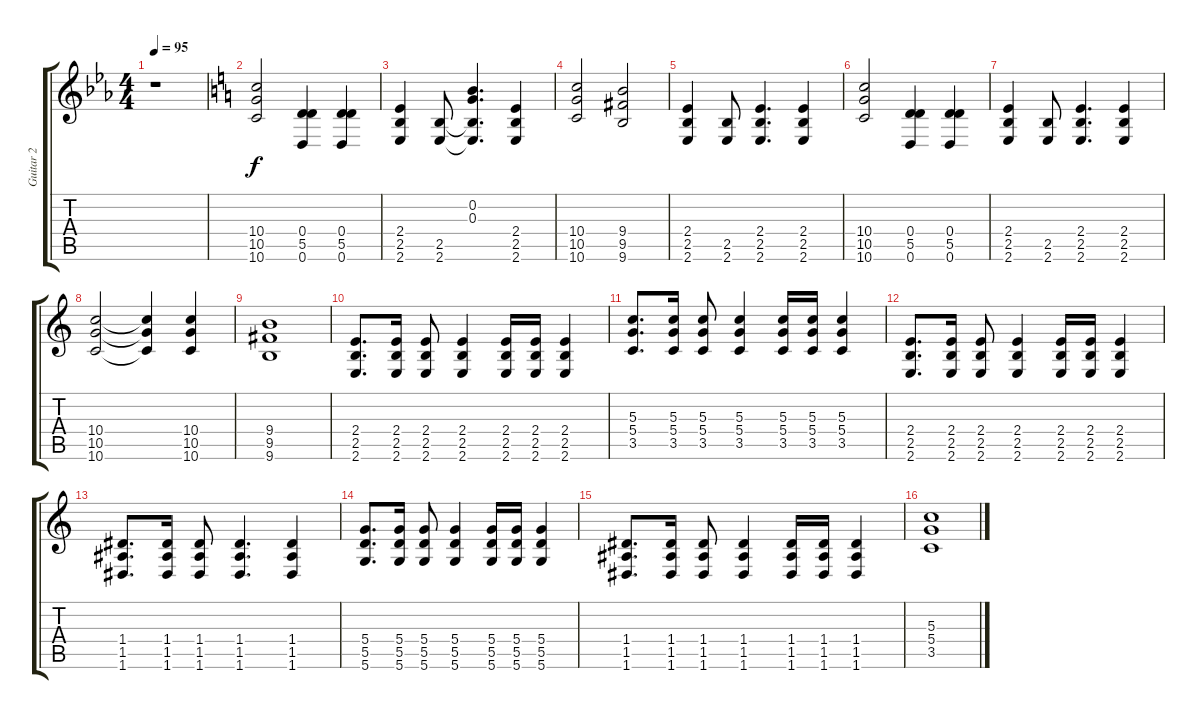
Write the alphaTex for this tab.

\track ("Guitar 2" "Guitar 2") {instrument distortionguitar}
\staff {score tabs}
\tuning (E4 B3 G3 D3 A2 D2) {hide}
\ts (4 4)
\tempo 95
\clef g2
\ks eb
r.1{dy f} |
\ks c
(10.4 10.5 10.6).2 (0.4 5.5 0.6).4 (0.4 5.5 0.6).4 |
(2.4 2.5 2.6).4 (2.5 2.6).8 (0.2 0.3 2.5{t} 2.6{t}).4{d} (2.4 2.5 2.6).4 |
(10.4 10.5 10.6).2 (9.4 9.5 9.6).2 |
(2.4 2.5 2.6).4 (2.5 2.6).8 (2.4 2.5 2.6).4{d} (2.4 2.5 2.6).4 |
(10.4 10.5 10.6).2 (0.4 5.5 0.6).4 (0.4 5.5 0.6).4 |
(2.4 2.5 2.6).4 (2.5 2.6).8 (2.4 2.5 2.6).4{d} (2.4 2.5 2.6).4 |
(10.4 10.5 10.6).2 (10.4{t} 10.5{t} 10.6{t}).4 (10.4 10.5 10.6).4 |
(9.4 9.5 9.6).1 |
(2.4 2.5 2.6).8{d} (2.4 2.5 2.6).16 (2.4 2.5 2.6).8 (2.4 2.5 2.6).4 (2.4 2.5 2.6).16 (2.4 2.5 2.6).16 (2.4 2.5 2.6).4 |
(5.3 5.4 3.5).8{d} (5.3 5.4 3.5).16 (5.3 5.4 3.5).8 (5.3 5.4 3.5).4 (5.3 5.4 3.5).16 (5.3 5.4 3.5).16 (5.3 5.4 3.5).4 |
(2.4 2.5 2.6).8{d} (2.4 2.5 2.6).16 (2.4 2.5 2.6).8 (2.4 2.5 2.6).4 (2.4 2.5 2.6).16 (2.4 2.5 2.6).16 (2.4 2.5 2.6).4 |
(1.4 1.5 1.6).8{d} (1.4 1.5 1.6).16 (1.4 1.5 1.6).8 (1.4 1.5 1.6).4{d} (1.4 1.5 1.6).4 |
(5.4 5.5 5.6).8{d} (5.4 5.5 5.6).16 (5.4 5.5 5.6).8 (5.4 5.5 5.6).4 (5.4 5.5 5.6).16 (5.4 5.5 5.6).16 (5.4 5.5 5.6).4 |
(1.4 1.5 1.6).8{d} (1.4 1.5 1.6).16 (1.4 1.5 1.6).8 (1.4 1.5 1.6).4 (1.4 1.5 1.6).16 (1.4 1.5 1.6).16 (1.4 1.5 1.6).4 |
(5.3 5.4 3.5).1
